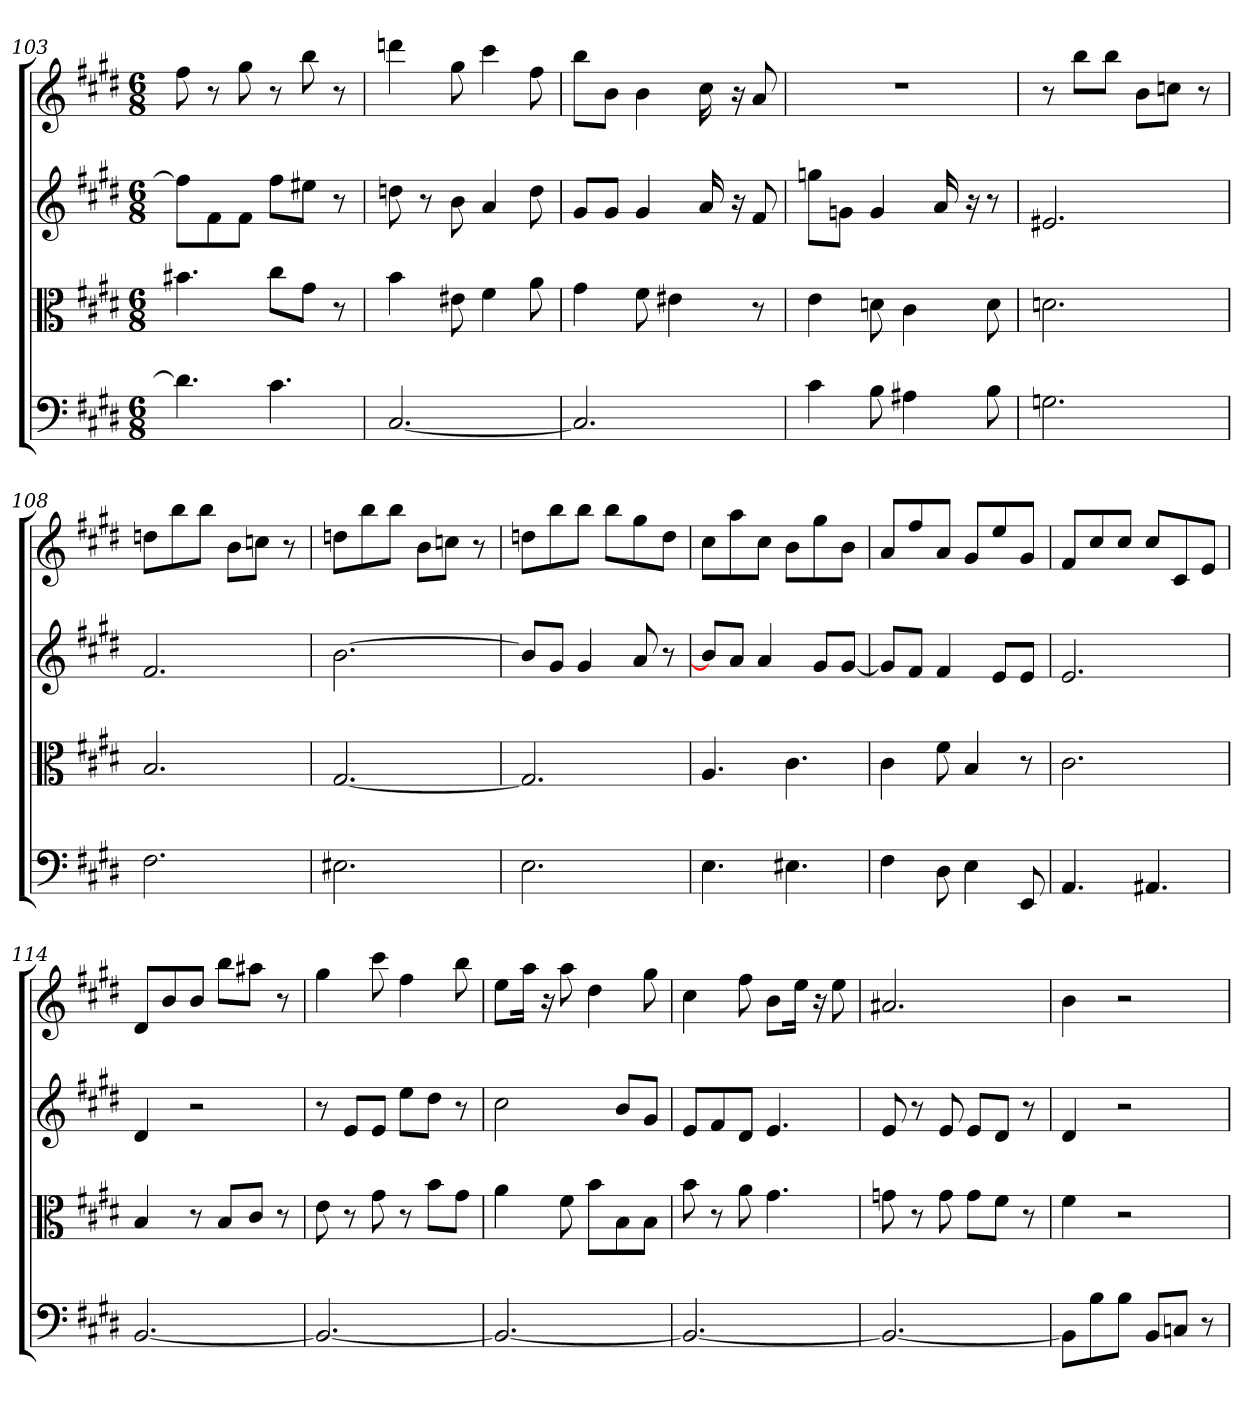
**kern	**kern	**kern	**kern
*part4	*part3	*part2	*part1
*staff4	*staff3	*staff2	*staff1
*clefF4	*clefC3	*clefG2	*clefG2
*k[f#c#g#d#]	*k[f#c#g#d#]	*k[f#c#g#d#]	*k[f#c#g#d#]
*E:	*E:	*E:	*E:
*M6/8	*M6/8	*M6/8	*M6/8
=103	=103	=103	=103
4.d]	4.b#X	8ff#\L]	8ff#
.	.	8f#\	8r
.	.	8f#\J	8gg#
4.c#	8cc#\L	8ff#\L	8r
.	8g#\J	8ee#X\J	8bb
.	8r	8r	8r
=104	=104	=104	=104
[2.C#	4b	8ddn	4dddn
.	.	8r	.
.	8e#X	8b	8gg#
.	4f#	4a	4ccc#
.	8a	8dd	8ff#
=105	=105	=105	=105
2.C#]	4g#	8g#/L	8bb\L
.	.	8g#/J	8b\J
.	8f#	4g#	4b
.	4e#X	.	.
.	.	16a	16cc#
.	.	16r	16r
.	8r	8f#	8a
=106	=106	=106	=106
4c#	4e	8ggn\L	2.r
.	.	8gn\J	.
8B	8dn	4g	.
4A#X	4c#	.	.
.	.	16a	.
.	.	16r	.
8B	8d	8r	.
=107	=107	=107	=107
2.Gn	2.dn	2.e#X	8r
.	.	.	8bb\L
.	.	.	8bb\J
.	.	.	8b\L
.	.	.	8ccn\J
.	.	.	8r
=108	=108	=108	=108
2.F#	2.B	2.f#	8ddn\L
.	.	.	8bb\
.	.	.	8bb\J
.	.	.	8b\L
.	.	.	8ccn\J
.	.	.	8r
=109	=109	=109	=109
2.E#X	[2.G#	[2.b	8ddn\L
.	.	.	8bb\
.	.	.	8bb\J
.	.	.	8b\L
.	.	.	8ccn\J
.	.	.	8r
=110	=110	=110	=110
2.E	2.G#]	8b/L]	8ddn\L
.	.	8g#/J	8bb\
.	.	4g#	8bb\J
.	.	.	8bb\L
.	.	8a	8gg#\
.	.	8r	8dd\J
=111	=111	=111	=111
4.E	4.A	8b/L]	8cc#\L
.	.	8a/J	8aa\
.	.	4a	8cc#\J
4.E#X	4.c#	.	8b\L
.	.	8g#/L	8gg#\
.	.	[8g#/J	8b\J
=112	=112	=112	=112
4F#	4c#	8g#/L]	8a/L
.	.	8f#/J	8ff#/
8D#	8f#	4f#	8a/J
4E	4B	.	8g#/L
.	.	8e/L	8ee/
8EE	8r	8e/J	8g#/J
=113	=113	=113	=113
4.AA	2.c#	2.e	8f#/L
.	.	.	8cc#/
.	.	.	8cc#/J
4.AA#X	.	.	8cc#/L
.	.	.	8c#/
.	.	.	8e/J
=114	=114	=114	=114
[2.BB	4B	4d#	8d#/L
.	.	.	8b/
.	8r	2r	8b/J
.	8B/L	.	8bb\L
.	8c#/J	.	8aa#X\J
.	8r	.	8r
=115	=115	=115	=115
2.BB_	8e	8r	4gg#
.	8r	8e/L	.
.	8g#	8e/J	8ccc#
.	8r	8ee\L	4ff#
.	8b\L	8dd#\J	.
.	8g#\J	8r	8bb
=116	=116	=116	=116
2.BB_	4a	2cc#	8ee\L
.	.	.	16aa\Jk
.	.	.	16r
.	8f#	.	8aa
.	8b\L	.	4dd#
.	8B\	8b/L	.
.	8B\J	8g#/J	8gg#
=117	=117	=117	=117
2.BB_	8b	8e/L	4cc#
.	8r	8f#/	.
.	8a	8d#/J	8ff#
.	4.g#	4.e	8b\L
.	.	.	16ee\Jk
.	.	.	16r
.	.	.	8ee
=118	=118	=118	=118
2.BB_	8gn	8e	2.a#X
.	8r	8r	.
.	8g	8e	.
.	8g\L	8e/L	.
.	8f#\J	8d#/J	.
.	8r	8r	.
=119	=119	=119	=119
8BB\L]	4f#	4d#	4b
8B\	.	.	.
8B\J	2r	2r	2r
8BB/L	.	.	.
8Cn/J	.	.	.
8r	.	.	.
=	=	=	=
*-	*-	*-	*-
